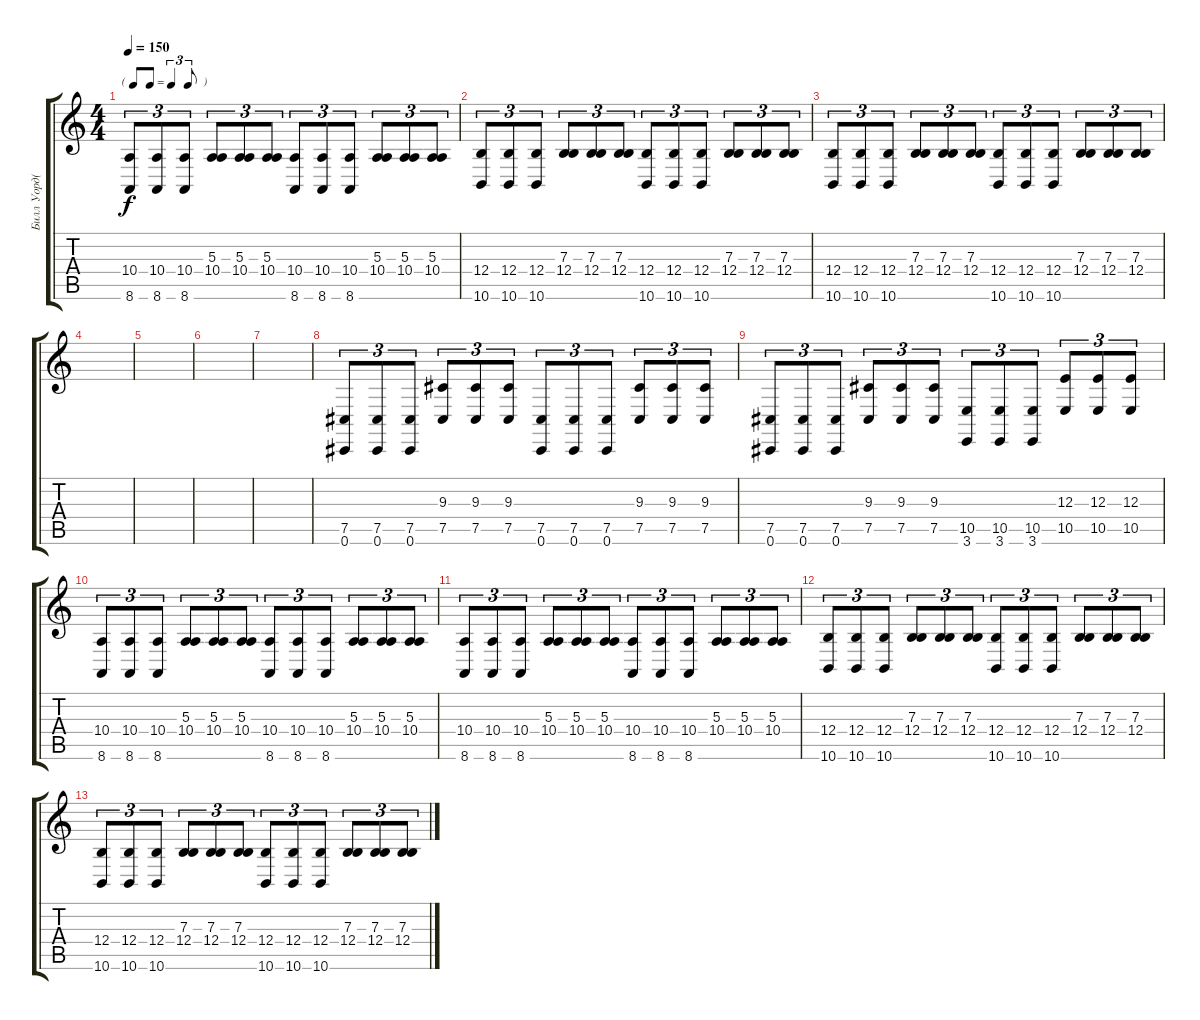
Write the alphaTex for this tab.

\track ("Билл Уорд(Тома)" "Билл Уорд(") {instrument melodictom}
\staff {score tabs}
\tuning (Db4 Ab3 E3 B2 Gb2 Db2) {hide}
\ts (4 4)
\tf triplet8th
\tempo 150
\clef g2
\ks c
(10.4 8.6).8{tu (3 2) dy f} (10.4 8.6).8{tu (3 2)} (10.4 8.6).8{tu (3 2)} (5.3 10.4).8{tu (3 2)} (5.3 10.4).8{tu (3 2)} (5.3 10.4).8{tu (3 2)} (10.4 8.6).8{tu (3 2)} (10.4 8.6).8{tu (3 2)} (10.4 8.6).8{tu (3 2)} (5.3 10.4).8{tu (3 2)} (5.3 10.4).8{tu (3 2)} (5.3 10.4).8{tu (3 2)} |
(12.4 10.6).8{tu (3 2)} (12.4 10.6).8{tu (3 2)} (12.4 10.6).8{tu (3 2)} (7.3 12.4).8{tu (3 2)} (7.3 12.4).8{tu (3 2)} (7.3 12.4).8{tu (3 2)} (12.4 10.6).8{tu (3 2)} (12.4 10.6).8{tu (3 2)} (12.4 10.6).8{tu (3 2)} (7.3 12.4).8{tu (3 2)} (7.3 12.4).8{tu (3 2)} (7.3 12.4).8{tu (3 2)} |
(12.4 10.6).8{tu (3 2)} (12.4 10.6).8{tu (3 2)} (12.4 10.6).8{tu (3 2)} (7.3 12.4).8{tu (3 2)} (7.3 12.4).8{tu (3 2)} (7.3 12.4).8{tu (3 2)} (12.4 10.6).8{tu (3 2)} (12.4 10.6).8{tu (3 2)} (12.4 10.6).8{tu (3 2)} (7.3 12.4).8{tu (3 2)} (7.3 12.4).8{tu (3 2)} (7.3 12.4).8{tu (3 2)} |
|
|
|
|
(7.5 0.6).8{tu (3 2)} (7.5 0.6).8{tu (3 2)} (7.5 0.6).8{tu (3 2)} (9.3 7.5).8{tu (3 2)} (9.3 7.5).8{tu (3 2)} (9.3 7.5).8{tu (3 2)} (7.5 0.6).8{tu (3 2)} (7.5 0.6).8{tu (3 2)} (7.5 0.6).8{tu (3 2)} (9.3 7.5).8{tu (3 2)} (9.3 7.5).8{tu (3 2)} (9.3 7.5).8{tu (3 2)} |
(7.5 0.6).8{tu (3 2)} (7.5 0.6).8{tu (3 2)} (7.5 0.6).8{tu (3 2)} (9.3 7.5).8{tu (3 2)} (9.3 7.5).8{tu (3 2)} (9.3 7.5).8{tu (3 2)} (10.5 3.6).8{tu (3 2)} (10.5 3.6).8{tu (3 2)} (10.5 3.6).8{tu (3 2)} (12.3 10.5).8{tu (3 2)} (12.3 10.5).8{tu (3 2)} (12.3 10.5).8{tu (3 2)} |
(10.4 8.6).8{tu (3 2)} (10.4 8.6).8{tu (3 2)} (10.4 8.6).8{tu (3 2)} (5.3 10.4).8{tu (3 2)} (5.3 10.4).8{tu (3 2)} (5.3 10.4).8{tu (3 2)} (10.4 8.6).8{tu (3 2)} (10.4 8.6).8{tu (3 2)} (10.4 8.6).8{tu (3 2)} (5.3 10.4).8{tu (3 2)} (5.3 10.4).8{tu (3 2)} (5.3 10.4).8{tu (3 2)} |
(10.4 8.6).8{tu (3 2)} (10.4 8.6).8{tu (3 2)} (10.4 8.6).8{tu (3 2)} (5.3 10.4).8{tu (3 2)} (5.3 10.4).8{tu (3 2)} (5.3 10.4).8{tu (3 2)} (10.4 8.6).8{tu (3 2)} (10.4 8.6).8{tu (3 2)} (10.4 8.6).8{tu (3 2)} (5.3 10.4).8{tu (3 2)} (5.3 10.4).8{tu (3 2)} (5.3 10.4).8{tu (3 2)} |
(12.4 10.6).8{tu (3 2)} (12.4 10.6).8{tu (3 2)} (12.4 10.6).8{tu (3 2)} (7.3 12.4).8{tu (3 2)} (7.3 12.4).8{tu (3 2)} (7.3 12.4).8{tu (3 2)} (12.4 10.6).8{tu (3 2)} (12.4 10.6).8{tu (3 2)} (12.4 10.6).8{tu (3 2)} (7.3 12.4).8{tu (3 2)} (7.3 12.4).8{tu (3 2)} (7.3 12.4).8{tu (3 2)} |
(12.4 10.6).8{tu (3 2)} (12.4 10.6).8{tu (3 2)} (12.4 10.6).8{tu (3 2)} (7.3 12.4).8{tu (3 2)} (7.3 12.4).8{tu (3 2)} (7.3 12.4).8{tu (3 2)} (12.4 10.6).8{tu (3 2)} (12.4 10.6).8{tu (3 2)} (12.4 10.6).8{tu (3 2)} (7.3 12.4).8{tu (3 2)} (7.3 12.4).8{tu (3 2)} (7.3 12.4).8{tu (3 2)}
